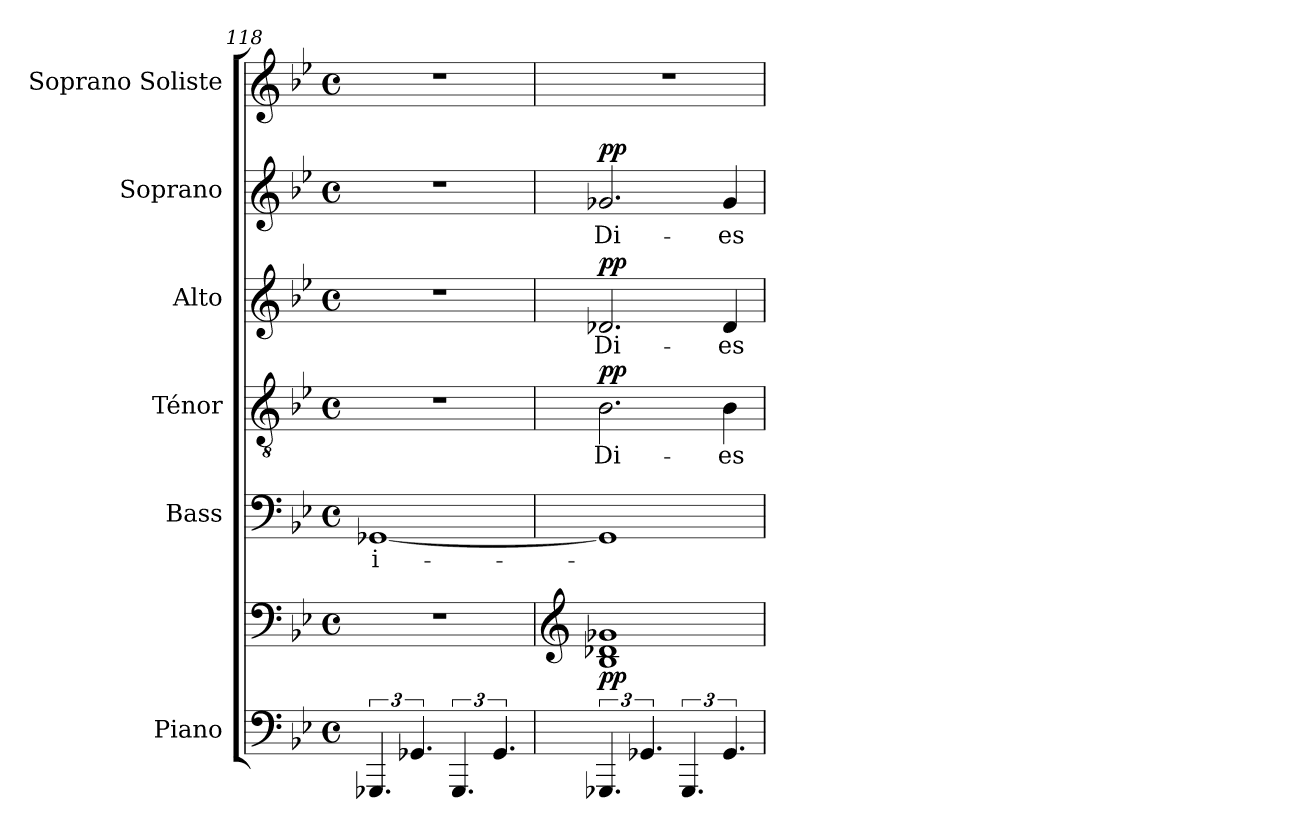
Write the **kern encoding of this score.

**kern	**kern	**dynam	**kern	**text	**kern	**text	**dynam	**kern	**text	**dynam	**kern	**text	**dynam	**kern
*part6	*part6	*part6	*part5	*part5	*part4	*part4	*part4	*part3	*part3	*part3	*part2	*part2	*part2	*part1
*staff7	*staff6	*staff6/7	*staff5	*staff5	*staff4	*staff4	*staff4	*staff3	*staff3	*staff3	*staff2	*staff2	*staff2	*staff1
*I"Piano	*	*	*I"Bass	*	*I"Ténor	*	*	*I"Alto	*	*	*I"Soprano	*	*	*I"Soprano Soliste
*I'Pno.	*	*	*I'B.	*	*I'T.	*	*	*I'A.	*	*	*I'S.	*	*	*
*clefF4	*clefF4	*	*clefF4	*	*clefGv2	*	*	*clefG2	*	*	*clefG2	*	*	*clefG2
*k[b-e-]	*k[b-e-]	*	*k[b-e-]	*	*k[b-e-]	*	*	*k[b-e-]	*	*	*k[b-e-]	*	*	*k[b-e-]
*M4/4	*M4/4	*	*M4/4	*	*M4/4	*	*	*M4/4	*	*	*M4/4	*	*	*M4/4
*met(c)	*met(c)	*	*met(c)	*	*met(c)	*	*	*met(c)	*	*	*met(c)	*	*	*met(c)
=118	=118	=118	=118	=118	=118	=118	=118	=118	=118	=118	=118	=118	=118	=118
6.GGG-X/	1r	.	[1GG-X	i-	1r	.	.	1r	.	.	1r	.	.	1r
6.GG-X/	.	.	.	.	.	.	.	.	.	.	.	.	.	.
6.GGG-/	.	.	.	.	.	.	.	.	.	.	.	.	.	.
6.GG-/	.	.	.	.	.	.	.	.	.	.	.	.	.	.
!!LO:PB:g=z
=119	=119	=119	=119	=119	=119	=119	=119	=119	=119	=119	=119	=119	=119	=119
*	*clefG2	*	*	*	*	*	*	*	*	*	*	*	*	*
!	!	!LO:DY:a=2	!	!	!	!	!LO:DY:a	!	!	!LO:DY:a	!	!	!LO:DY:a	!
6.GGG-X/	1B- 1d-X 1g-X	pp	1GG-]	.	2.B-\	Di-	pp	2.d-X/	Di-	pp	2.g-X/	Di-	pp	1r
6.GG-X/	.	.	.	.	.	.	.	.	.	.	.	.	.	.
6.GGG-/	.	.	.	.	.	.	.	.	.	.	.	.	.	.
6.GG-/	.	.	.	.	4B-\	-es	.	4d-/	-es	.	4g-/	-es	.	.
=	=	=	=	=	=	=	=	=	=	=	=	=	=	=
*-	*-	*-	*-	*-	*-	*-	*-	*-	*-	*-	*-	*-	*-	*-
